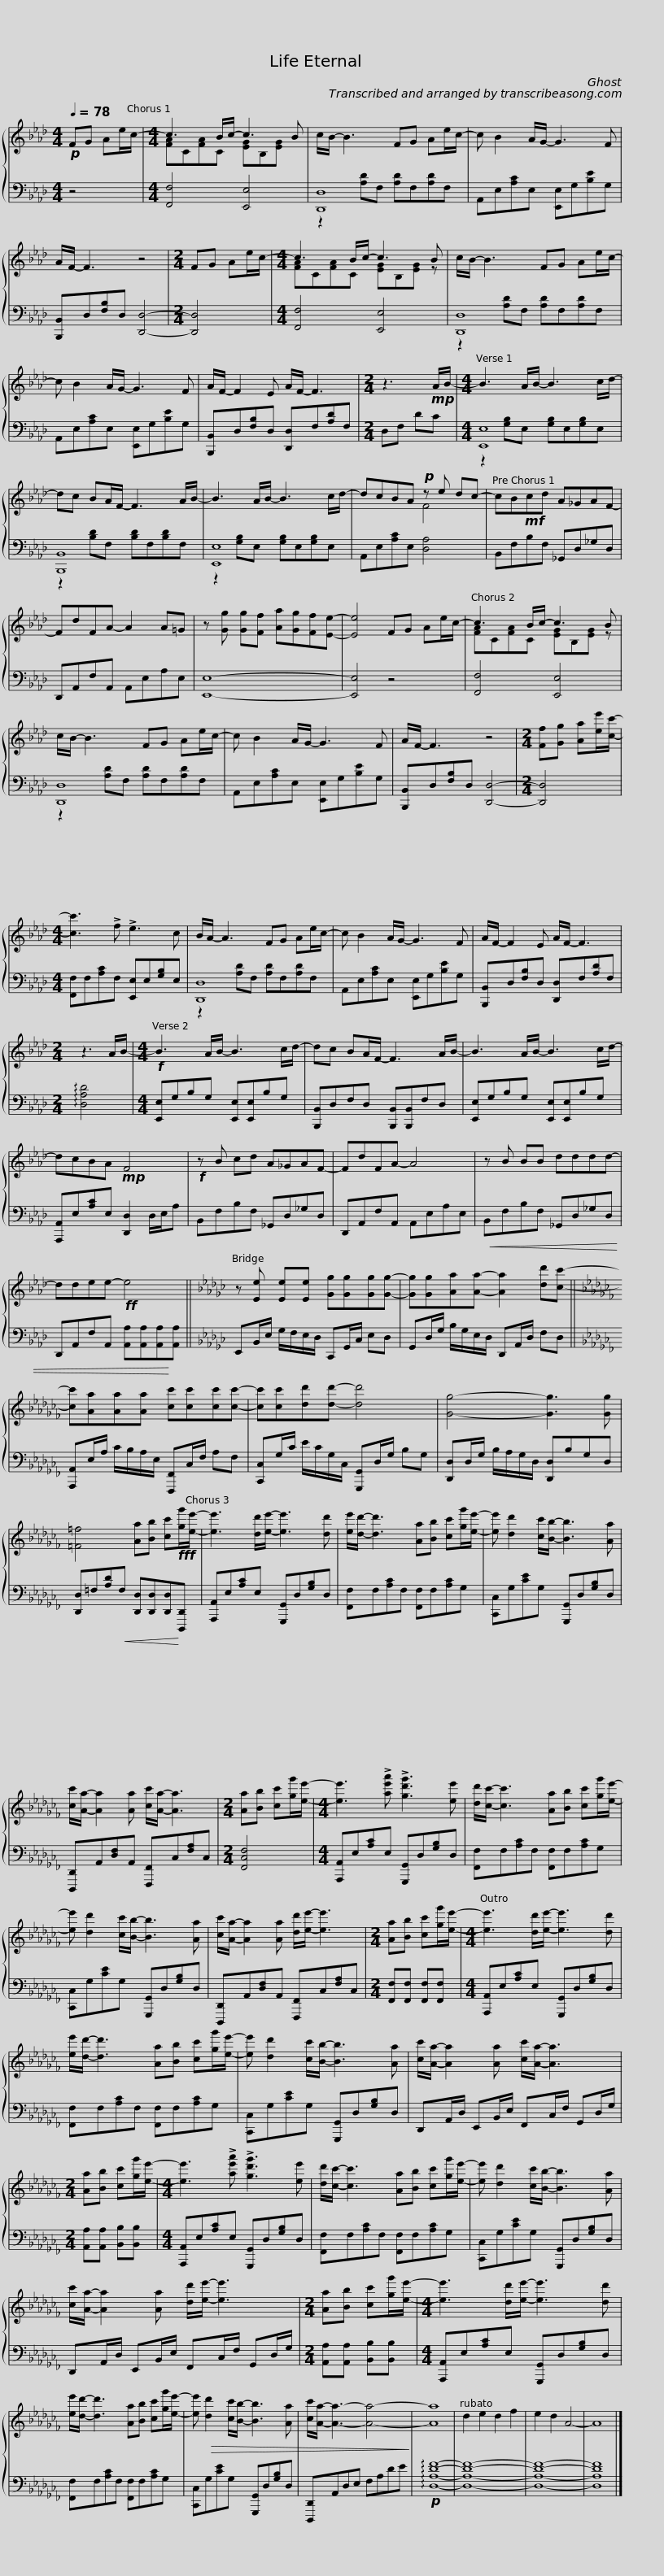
X:1
%%score { ( 1 3 ) | ( 2 4 ) }
L:1/8
Q:1/4=78
M:4/4
I:linebreak $
K:Ab
V:1 treble
V:3 treble
V:2 bass
V:4 bass
V:1
!p! FG Ae/c/- |[M:4/4] c3 B/c/- c3 B | c/B/- B3 FG Ae/c/- | c B2 A/G/- G3 F |$ A/F/- F3 z4 | %5
[M:2/4] FG Ae/c/- |[M:4/4] c3 B/c/- c3 B | c/B/- B3 FG Ae/c/- |$ c B2 A/G/- G3 F | A/F/- F2 E A/F/- F3 | %10
[M:2/4] z3!mp! A/B/- |[M:4/4] B3 A/B/- B3 c/d/- |$ dc BA/F/- F3 A/B/- | B3 A/B/- B3 c/d/- | dcBA!p! z e dc- | %15
 cB!mf!cd A_GAF- |$ FdFA- A2 A=G | z [Gg] [Gg][Ff] [Aa][Gg][Ff][Ee]- | [Ee]4 FG Ae/c/- | c3 B/c/- c3 B |$ %20
 c/B/- B3 FG Ae/c/- | c B2 A/G/- G3 F | A/F/- F3 z4 |[M:2/4] [Ff][Gg] [Aa][ee']/[cc']/- |$[M:4/4] [cc']3 !>!f !>!e3 c | %25
 B/A/- A3 FG Ae/c/- | c B2 A/G/- G3 F |$ A/F/- F2 E A/F/- F3 |[M:2/4] z3 A/B/- |[M:4/4]!f! B3 A/B/- B3 c/d/- | %30
 dc BA/F/- F3 A/B/- |$ B3 A/B/- B3 c/d/- | dcBA!mp! F4 |!f! z B cd A_GAF- | FdFA- A4 |$ %35
 z B BB dddd- | ddee-!ff! e4 ||[K:Gb] z [Ee] [Ee][Ee] [Gg][Gg][Gg][Gg]- |$ [Gg][Gg][Aa][Aa]- [Aa]2 [dd'][cc']- ||[K:Cb] [cc'][Aa][Aa][Aa] [cc'][cc'][cc'][cc']- | %40
 [cc'][cc'][dd'][dd']- [dd']4 |$ [Gg]4- [Gg]3 [Gg] | [=F=f]4 [Aa][Bb] [cc']!fff![gg']/[ee']/- | [ee']3 [dd']/[ee']/- [ee']3 [dd'] |$ [ee']/[dd']/- [dd']3 [Aa][Bb] [cc'][gg']/[ee']/- | %45
 [ee'] [dd']2 [cc']/[Bb]/- [Bb]3 [Aa] | [cc']/[Aa]/- [Aa]2 [Aa] [cc']/[Aa]/- [Aa]3 |$[M:2/4] [Aa][Bb] [cc'][gg']/[ee']/- |[M:4/4] [ee']3 !>![ae'a'] !>![gd'g']3 [ee'] | [dd']/[cc']/- [cc']3 [Aa][Bb] [cc'][gg']/[ee']/- | %50
 [ee'] [dd']2 [cc']/[Bb]/- [Bb]3 [Aa] |$ [cc']/[Aa]/- [Aa]2 [Aa] [dd']/[ee']/- [ee']3 |[M:2/4] [Aa][Bb] [cc'][gg']/[ee']/- |[M:4/4] [ee']3 [dd']/[ee']/- [ee']3 [dd'] |$ [ee']/[dd']/- [dd']3 [Aa][Bb] [cc'][gg']/[ee']/- | %55
 [ee'] [dd']2 [cc']/[Bb]/- [Bb]3 [Aa] | [cc']/[Aa]/- [Aa]2 [Aa] [cc']/[Aa]/- [Aa]3 |$[M:2/4] [Aa][Bb] [cc'][gg']/[ee']/- |[M:4/4] [ee']3 !>![ae'a'] !>![gd'g']3 [ee'] | [dd']/[cc']/- [cc']3 [Aa][Bb] [cc'][gg']/[ee']/- | %60
 [ee'] [dd']2 [cc']/[Bb]/- [Bb]3 [Aa] |$ [cc']/[Aa]/- [Aa]2 [Aa] [dd']/[ee']/- [ee']3 |[M:2/4] [Aa][Bb] [cc'][gg']/[ee']/- |[M:4/4] [ee']3 [dd']/[ee']/- [ee']3 [dd'] |$ [ee']/[dd']/- [dd']3 [Aa][Bb] [cc'][gg']/[ee']/- | %65
 [ee']!>(! [dd']2 [cc']/[Bb]/- [Bb]3 [Aa] |$ [cc']/[Aa]/- [Aa]3- [Aa]4-!>)! | [Aa]8 | d2 e2 d2 f2 | e2 d2 A4- | %70
 A8 |] %71
V:2
 z4 |[M:4/4] [F,,F,]4 [E,,E,]4 | [D,,D,]8 | A,,E,[A,C]E, [E,,E,]G,[B,E]G, |$ [B,,,B,,]D,[F,B,]D, [D,,D,]4- | %5
[M:2/4] [D,,D,]4 |[M:4/4] [F,,F,]4 [E,,E,]4 | [D,,D,]8 |$ A,,E,[A,C]E, [E,,E,]G,[B,E]G, | [B,,,B,,]D,[F,B,]D, [D,,D,]F,[A,D]F, | %10
[M:2/4] D,F, DC |[M:4/4] [E,,E,]8 |$ [B,,,B,,]8 | [E,,E,]8 | A,,E,[A,C]E, [D,A,]4 | %15
 B,,F,B,F, _G,,D,_G,D, |$ D,,A,,F,A,, A,,E,A,E, | [E,,E,]8- | [E,,E,]4 z4 | [F,,F,]4 [E,,E,]4 |$ %20
 [D,,D,]8 | A,,E,[A,C]E, [E,,E,]G,[B,E]G, | [B,,,B,,]D,[F,B,]D, [D,,D,]4- |[M:2/4] [D,,D,]4 |$[M:4/4] [F,,F,]F,[A,C]F, [E,,E,]E,[G,B,]E, | %25
 [D,,D,]8 | A,,E,[A,C]E, [E,,E,]G,[B,E]G, |$ [B,,,B,,]D,[F,B,]D, [D,,D,]F,[A,D]F, |[M:2/4] !arpeggio![D,A,D]4 |[M:4/4] [E,,E,]G,B,G, [E,,E,][E,,E,]B,G, | %30
 [B,,,B,,]D,F,D, [B,,,B,,][B,,,B,,]F,D, |$ [E,,E,]G,B,G, [E,,E,][E,,E,]B,G, | [A,,,A,,]E,[A,C]E, [D,,D,]2 D,/E,/A, | B,,F,B,F, _G,,D,_G,D, | D,,A,,F,A,, A,,E,A,E, |$ %35
!<(! B,,F,B,F, _G,,D,_G,D, | D,,A,,F,A,, [A,,A,][A,,A,][A,,A,]!<)![A,,A,] ||[K:Gb] E,,B,,/E,/ G,/F,/E,/D,/ C,,G,,/C,/ E,D, |$ G,,D,/G,/ B,/G,/E,/D,/ D,,A,,/D,/ F,D, ||[K:Cb] [A,,,A,,]E,/A,/ C/B,/A,/E,/ [F,,,F,,]C,/F,/ A,F, | %40
 [C,,C,]G,/C/ E/C/G,/C,/ [G,,,G,,]D,/G,/ B,G, |$ [D,,D,]D,/G,/ B,/A,/G,/D,/ [D,,D,]B,G,D, | [D,,D,]=F,[A,D]!<(!F, [D,,D,][D,,D,][D,,D,]!<)![D,,,D,,] | [A,,,A,,]E,[A,C]E, [G,,,G,,]D,[G,B,]D, |$ [F,,F,]F,[A,C]F, [F,,F,]F,[A,C]G, | %45
 [C,,C,]G,[CE]G, [G,,,G,,]D,[G,B,]D, | [D,,,D,,]A,,[D,F,]A,, [F,,,F,,]C,[F,A,]C, |$[M:2/4] [F,,C,F,]4 |[M:4/4] [A,,,A,,]E,[A,C]E, [G,,,G,,]D,[G,B,]D, | [F,,F,]F,[A,C]F, [F,,F,]F,[A,C]G, | %50
 [C,,C,]G,[CE]G, [G,,,G,,]D,[G,B,]D, |$ [D,,,D,,]A,,[D,F,]A,, [F,,,F,,]C,[F,A,]C, |[M:2/4] [F,,F,][F,,F,] [F,,F,][F,,F,] |[M:4/4] [A,,,A,,]E,[A,C]E, [G,,,G,,]D,[G,B,]D, |$ [F,,F,]F,[A,C]F, [F,,F,]F,[A,C]G, | %55
 [C,,C,]G,[CE]G, [G,,,G,,]D,[G,B,]D, | D,,A,,/D,/ E,,B,,/E,/ F,,C,/F,/ G,,D,/G,/ |$[M:2/4] [A,,A,][A,,A,] [B,,B,][B,,B,] |[M:4/4] [A,,,A,,]E,[A,C]E, [G,,,G,,]D,[G,B,]D, | [F,,F,]F,[A,C]F, [F,,F,]F,[A,C]G, | %60
 [C,,C,]G,[CE]G, [G,,,G,,]D,[G,B,]D, |$ D,,A,,/D,/ E,,B,,/E,/ F,,C,/F,/ G,,D,/G,/ |[M:2/4] [A,,A,][A,,A,] [B,,B,][B,,B,] |[M:4/4] [A,,,A,,]E,[A,C]E, [G,,,G,,]D,[G,B,]D, |$ [F,,F,]F,[A,C]F, [F,,F,]F,[A,C]G, | %65
 [C,,C,]G,[CE]G, [G,,,G,,]D,[G,B,]D, |$ [D,,,D,,]A,,D,E, F,A,DE |!p! !arpeggio![D,A,DF]8- | [D,A,DF]8- | [D,A,DF]8- | %70
 [D,A,DF]8 |] %71
V:3
 x4 |[M:4/4] [FA]C[FA]C [EG]B,[EG] x | x8 | x8 |$ x8 | %5
[M:2/4] x4 |[M:4/4] [FA]C[FA]C [EG]B,[EG] z | x8 |$ x8 | x8 | %10
[M:2/4] x4 |[M:4/4] x8 |$ x8 | x8 | x4 F4 | %15
 x8 |$ x8 | x8 | x8 | [FA]C[FA]C [EG]B,[EG] z |$ %20
 x8 | x8 | x8 |[M:2/4] x4 |$[M:4/4] x8 | %25
 x8 | x8 |$ x8 |[M:2/4] x4 |[M:4/4] x8 | %30
 x8 |$ x8 | x8 | x8 | x8 |$ %35
 x8 | x8 ||[K:Gb] x8 |$ x8 ||[K:Cb] x8 | %40
 x8 |$ x8 | x8 | x8 |$ x8 | %45
 x8 | x8 |$[M:2/4] x4 |[M:4/4] x8 | x8 | %50
 x8 |$ x8 |[M:2/4] x4 |[M:4/4] x8 |$ x8 | %55
 x8 | x8 |$[M:2/4] x4 |[M:4/4] x8 | x8 | %60
 x8 |$ x8 |[M:2/4] x4 |[M:4/4] x8 |$ x8 | %65
 x8 |$ x8 | x8 | x8 | x8 | %70
 x8 |] %71
V:4
 x4 |[M:4/4] x8 | z2 [A,D]F, [A,D]F,[A,D]F, | x8 |$ x8 | %5
[M:2/4] x4 |[M:4/4] x8 | z2 [A,D]F, [A,D]F,[A,D]F, |$ x8 | x8 | %10
[M:2/4] x4 |[M:4/4] z2 [G,B,]E, [G,B,]E,[G,B,]E, |$ z2 [B,D]F, [B,D]F,[B,D]F, | z2 [G,B,]E, [G,B,]E,[G,B,]E, | x8 | %15
 x8 |$ x8 | x8 | x8 | x8 |$ %20
 z2 [A,D]F, [A,D]F,[A,D]F, | x8 | x8 |[M:2/4] x4 |$[M:4/4] x8 | %25
 z2 [A,D]F, [A,D]F,[A,D]F, | x8 |$ x8 |[M:2/4] x4 |[M:4/4] x8 | %30
 x8 |$ x8 | x8 | x8 | x8 |$ %35
 x8 | x8 ||[K:Gb] x8 |$ x8 ||[K:Cb] x8 | %40
 x8 |$ x8 | x8 | x8 |$ x8 | %45
 x8 | x8 |$[M:2/4] x4 |[M:4/4] x8 | x8 | %50
 x8 |$ x8 |[M:2/4] x4 |[M:4/4] x8 |$ x8 | %55
 x8 | x8 |$[M:2/4] x4 |[M:4/4] x8 | x8 | %60
 x8 |$ x8 |[M:2/4] x4 |[M:4/4] x8 |$ x8 | %65
 x8 |$ x8 | x8 | x8 | x8 | %70
 x8 |] %71
